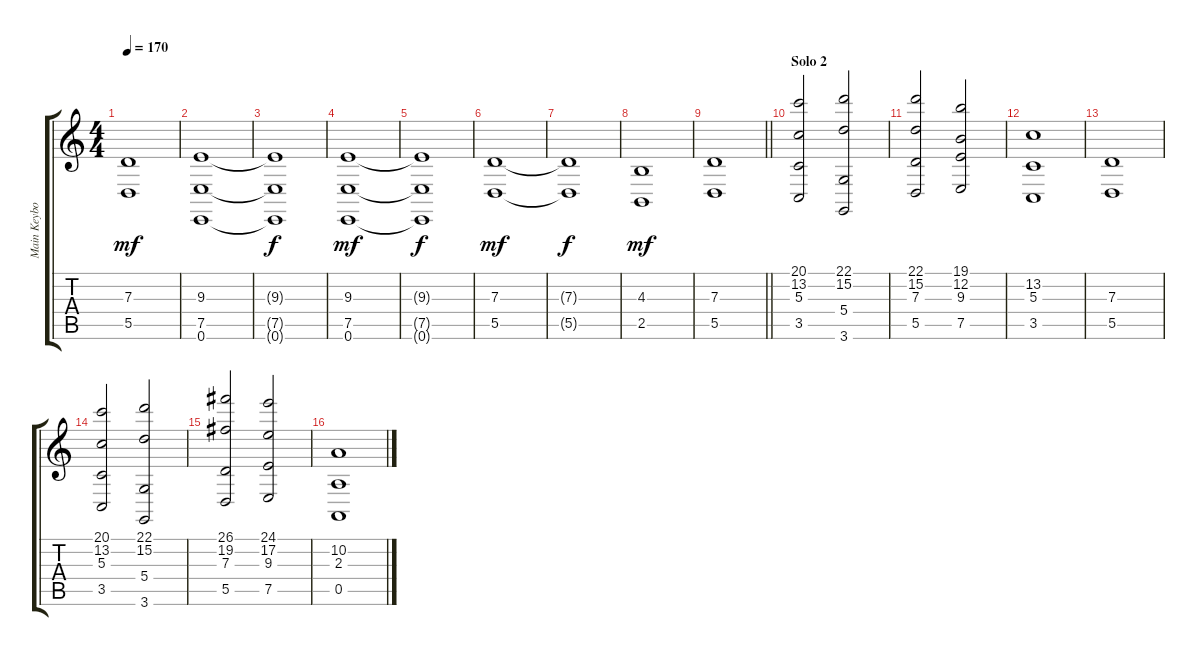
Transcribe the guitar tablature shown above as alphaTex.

\track ("Main Keyboards" "Main Keybo") {instrument stringensemble1}
\staff {score tabs}
\tuning (E4 B3 G3 D3 A2 E2) {hide}
\ts (4 4)
\tempo 170
\clef g2
\ks c
(7.3 5.5).1{dy mf} |
(9.3 7.5 0.6).1 |
(9.3{t} 7.5{t} 0.6{t}).1{dy f} |
(9.3 7.5 0.6).1{dy mf} |
(9.3{t} 7.5{t} 0.6{t}).1{dy f} |
(7.3 5.5).1{dy mf} |
(7.3{t} 5.5{t}).1{dy f} |
(4.3 2.5).1{dy mf} |
\barLineRight lightlight
(7.3 5.5).1 |
\section ("" "Solo 2")
(20.1 13.2 5.3 3.5).2 (22.1 15.2 5.4 3.6).2 |
(22.1 15.2 7.3 5.5).2 (19.1 12.2 9.3 7.5).2 |
(13.2 5.3 3.5).1 |
(7.3 5.5).1 |
(20.1 13.2 5.3 3.5).2 (22.1 15.2 5.4 3.6).2 |
(26.1 19.2 7.3 5.5).2 (24.1 17.2 9.3 7.5).2 |
(10.2 2.3 0.5).1
